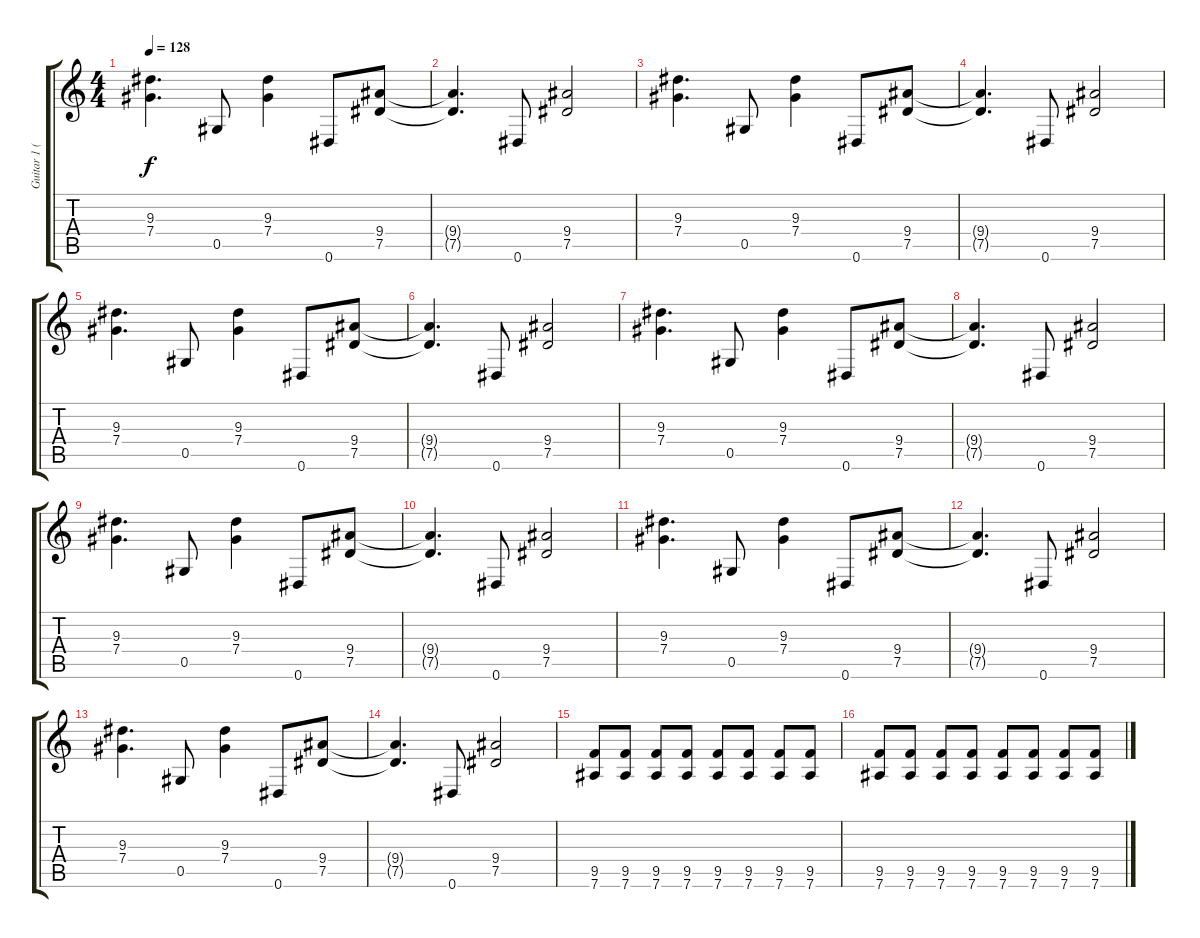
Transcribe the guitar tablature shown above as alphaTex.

\track ("Guitar 1 (Slash)" "Guitar 1 (") {instrument distortionguitar}
\staff {score tabs}
\tuning (Eb4 Bb3 Gb3 Db3 Ab2 Eb2) {hide}
\ts (4 4)
\tempo 128
\clef g2
\ks c
(9.3 7.4).4{d dy f} 0.5.8 (9.3 7.4).4 0.6.8 (9.4 7.5).8 |
(9.4{t} 7.5{t}).4{d} 0.6.8 (9.4 7.5).2 |
(9.3 7.4).4{d} 0.5.8 (9.3 7.4).4 0.6.8 (9.4 7.5).8 |
(9.4{t} 7.5{t}).4{d} 0.6.8 (9.4 7.5).2 |
(9.3 7.4).4{d} 0.5.8 (9.3 7.4).4 0.6.8 (9.4 7.5).8 |
(9.4{t} 7.5{t}).4{d} 0.6.8 (9.4 7.5).2 |
(9.3 7.4).4{d} 0.5.8 (9.3 7.4).4 0.6.8 (9.4 7.5).8 |
(9.4{t} 7.5{t}).4{d} 0.6.8 (9.4 7.5).2 |
(9.3 7.4).4{d} 0.5.8 (9.3 7.4).4 0.6.8 (9.4 7.5).8 |
(9.4{t} 7.5{t}).4{d} 0.6.8 (9.4 7.5).2 |
(9.3 7.4).4{d} 0.5.8 (9.3 7.4).4 0.6.8 (9.4 7.5).8 |
(9.4{t} 7.5{t}).4{d} 0.6.8 (9.4 7.5).2 |
(9.3 7.4).4{d} 0.5.8 (9.3 7.4).4 0.6.8 (9.4 7.5).8 |
(9.4{t} 7.5{t}).4{d} 0.6.8 (9.4 7.5).2 |
(9.5 7.6).8 (9.5 7.6).8 (9.5 7.6).8 (9.5 7.6).8 (9.5 7.6).8 (9.5 7.6).8 (9.5 7.6).8 (9.5 7.6).8 |
(9.5 7.6).8 (9.5 7.6).8 (9.5 7.6).8 (9.5 7.6).8 (9.5 7.6).8 (9.5 7.6).8 (9.5 7.6).8 (9.5 7.6).8
